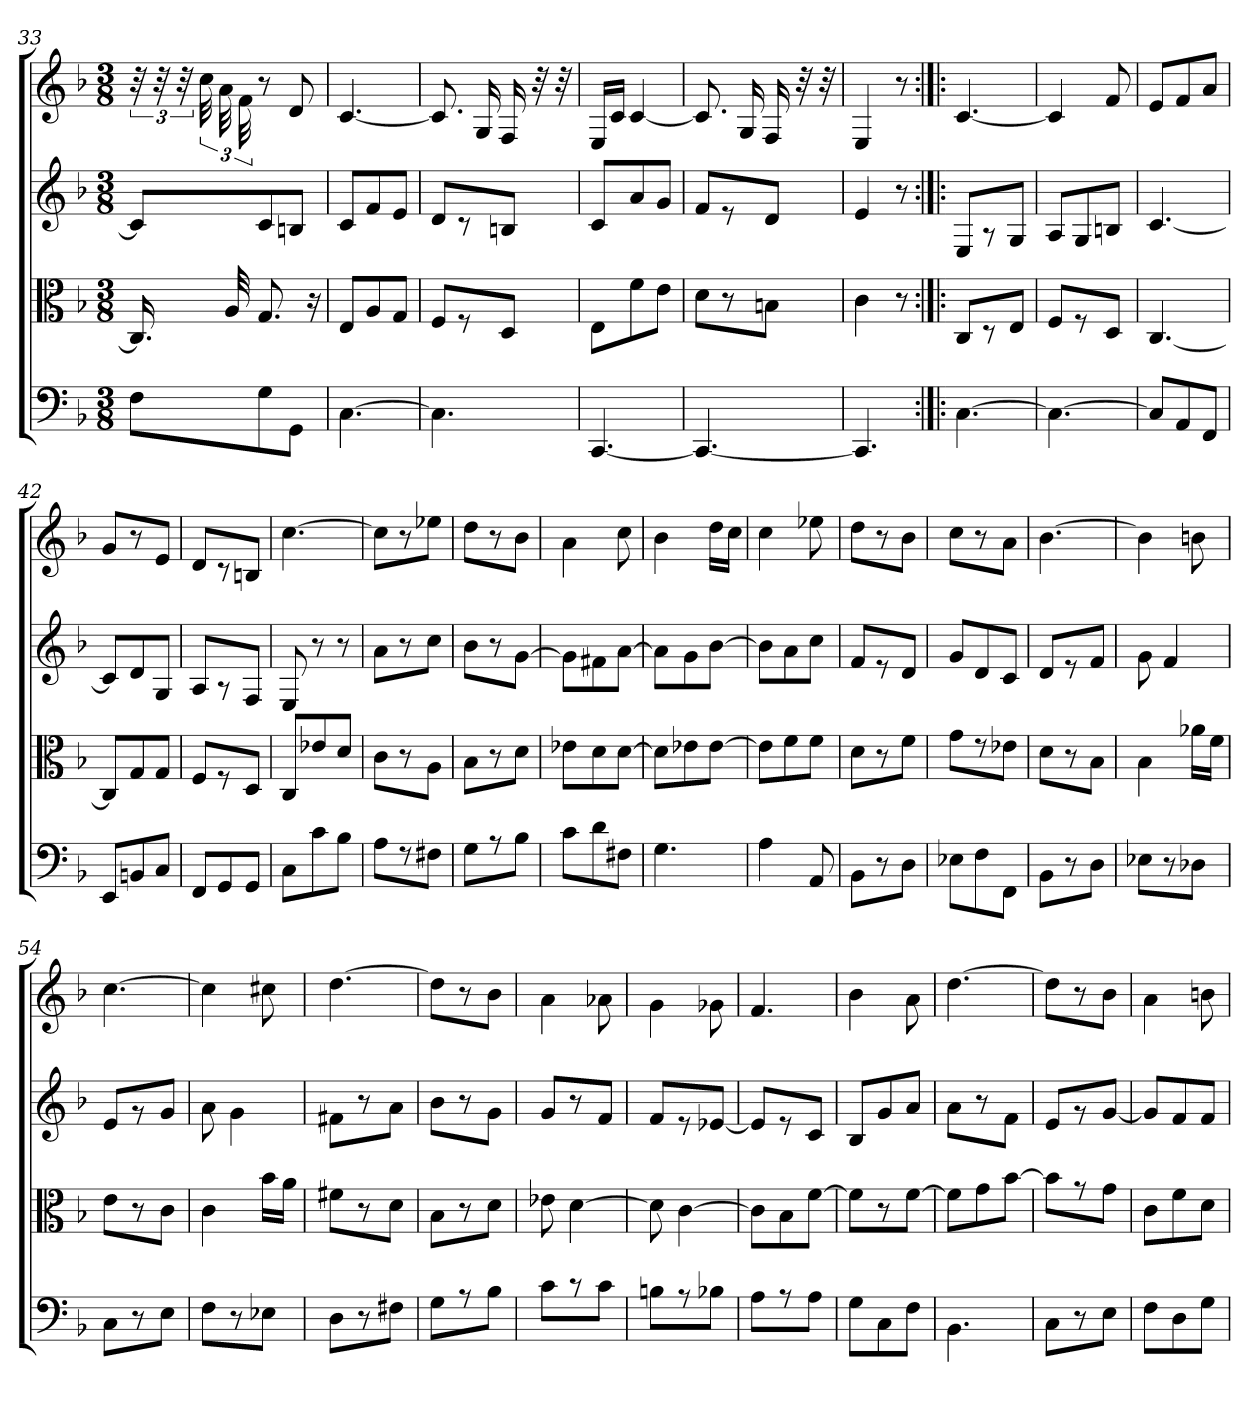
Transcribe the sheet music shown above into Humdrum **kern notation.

**kern	**kern	**kern	**kern
*part4	*part3	*part2	*part1
*staff4	*staff3	*staff2	*staff1
*clefF4	*clefC3	*clefG2	*clefG2
*k[b-]	*k[b-]	*k[b-]	*k[b-]
*F:	*F:	*F:	*F:
*M3/8	*M3/8	*M3/8	*M3/8
=33	=33	=33	=33
8F\L	16.C/]	8c/L]	48r
.	.	.	48r
.	.	.	48r
.	.	.	48cc\
.	.	.	48a\
.	32A/	.	.
.	.	.	48f\
8G\	8.G/	8c/	8r
8GG\J	.	8Bn/J	8d/
.	16r	.	.
=34	=34	=34	=34
[4.C\	8E/L	8c/L	[4.c/
.	8A/	8f/	.
.	8G/J	8e/J	.
=35	=35	=35	=35
4.C\]	8F/L	8d/L	8.c/]
.	8r	8r	.
.	.	.	16G/
.	8D/J	8Bn/J	16F/
.	.	.	32r
.	.	.	32r
=36	=36	=36	=36
[4.CC/	8E\L	8c/L	16E/LL
.	.	.	16c/JJ
.	8f\	8a/	[4c/
.	8e\J	8g/J	.
=37	=37	=37	=37
4.CC/_	8d\L	8f/L	8.c/]
.	8r	8r	.
.	.	.	16G/
.	8Bn\J	8d/J	16F/
.	.	.	32r
.	.	.	32r
=38	=38	=38	=38
4.CC/]	4c\	4e/	4E/
.	8r	8r	8r
=39:|!|:	=39:|!|:	=39:|!|:	=39:|!|:
[4.C\	8C/L	8E/L	[4.c/
.	8r	8r	.
.	8E/J	8G/J	.
=40	=40	=40	=40
4.C\_	8F/L	8A/L	4c/]
.	8r	8G/	.
.	8D/J	8Bn/J	8f/
=41	=41	=41	=41
8C/L]	[4.C/	[4.c/	8e/L
8AA/	.	.	8f/
8FF/J	.	.	8a/J
=42	=42	=42	=42
8EE/L	8C/L]	8c/L]	8g/L
8BBn/	8G/	8d/	8r
8C/J	8G/J	8G/J	8e/J
=43	=43	=43	=43
8FF/L	8F/L	8A/L	8d/L
8GG/	8r	8r	8r
8GG/J	8D/J	8F/J	8Bn/J
=44	=44	=44	=44
8CL	8C/L	8E/	[4.cc\
8c\	8e-X/	8r	.
8B-\J	8d/J	8r	.
=45	=45	=45	=45
8A\L	8c\L	8a\L	8cc\L]
8r	8r	8r	8r
8F#X\J	8A\J	8cc\J	8ee-X\J
=46	=46	=46	=46
8G\L	8B-\L	8b-\L	8dd\L
8r	8r	8r	8r
8B-\J	8d\J	[8g\J	8b-\J
=47	=47	=47	=47
8c\L	8e-X\L	8g\L]	4a\
8d\	8d\	8f#X\	.
8F#X\J	[8d\J	[8a\J	8cc\
=48	=48	=48	=48
4.G\	8d\L]	8a\L]	4b-\
.	8e-X\	8g\	.
.	[8e-\J	[8b-\J	16dd\LL
.	.	.	16cc\JJ
=49	=49	=49	=49
4A\	8e-\L]	8b-\L]	4cc\
.	8f\	8a\	.
8AA/	8f\J	8cc\J	8ee-X\
=50	=50	=50	=50
8BB-\L	8d\L	8f/L	8dd\L
8r	8r	8r	8r
8D\J	8f\J	8d/J	8b-\J
=51	=51	=51	=51
8E-X\L	8g\L	8g/L	8cc\L
8F\	8r	8d/	8r
8FF\J	8e-X\J	8c/J	8a\J
=52	=52	=52	=52
8BB-\L	8d\L	8d/L	[4.b-\
8r	8r	8r	.
8D\J	8B-\J	8f/J	.
=53	=53	=53	=53
8E-X\L	4B-\	8g\	4b-\]
8r	.	4f/	.
8D-X\J	16a-X\LL	.	8bn\
.	16f\JJ	.	.
=54	=54	=54	=54
8C\L	8e\L	8e/L	[4.cc\
8r	8r	8r	.
8E\J	8c\J	8g/J	.
=55	=55	=55	=55
8F\L	4c\	8a\	4cc\]
8r	.	4g\	.
8E-X\J	16b-\LL	.	8cc#X\
.	16a\JJ	.	.
=56	=56	=56	=56
8D\L	8f#X\L	8f#X\L	[4.dd\
8r	8r	8r	.
8F#X\J	8d\J	8a\J	.
=57	=57	=57	=57
8G\L	8B-\L	8b-\L	8dd\L]
8r	8r	8r	8r
8B-\J	8d\J	8g\J	8b-\J
=58	=58	=58	=58
8c\L	8e-X\	8g/L	4a\
8r	[4d\	8r	.
8c\J	.	8f/J	8a-X\
=59	=59	=59	=59
8Bn\L	8d\]	8f/L	4g\
8r	[4c\	8r	.
8B-X\J	.	[8e-X/J	8g-X\
=60	=60	=60	=60
8A\L	8c\L]	8e-/L]	4.f/
8r	8B-\	8r	.
8A\J	[8f\J	8c/J	.
=61	=61	=61	=61
8G\L	8f\L]	8B-/L	4b-\
8C\	8r	8g/	.
8F\J	[8f\J	8a/J	8a\
=62	=62	=62	=62
4.BB-\	8f\L]	8a\L	[4.dd\
.	8g\	8r	.
.	[8b-\J	8f\J	.
=63	=63	=63	=63
8C\L	8b-\L]	8e/L	8dd\L]
8r	8r	8r	8r
8E\J	8g\J	[8g/J	8b-\J
=64	=64	=64	=64
8F\L	8c\L	8g/L]	4a\
8D\	8f\	8f/	.
8G\J	8d\J	8f/J	8bn\
=	=	=	=
*-	*-	*-	*-
